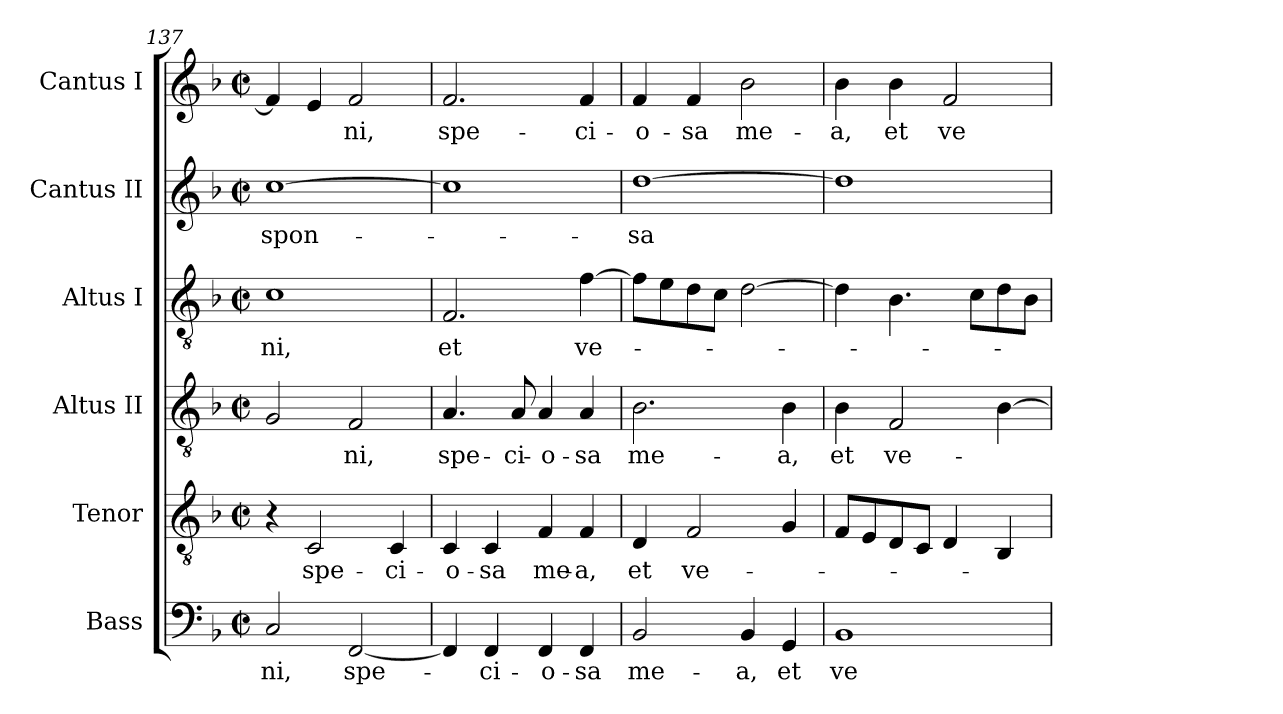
**kern	**text	**kern	**text	**kern	**text	**kern	**text	**kern	**text	**kern	**text
*part6	*part6	*part5	*part5	*part4	*part4	*part3	*part3	*part2	*part2	*part1	*part1
*staff6	*staff6	*staff5	*staff5	*staff4	*staff4	*staff3	*staff3	*staff2	*staff2	*staff1	*staff1
*I"Bass	*	*I"Tenor	*	*I"Altus II	*	*I"Altus I	*	*I"Cantus II	*	*I"Cantus I	*
*I'B.	*	*I'T.	*	*I'A. II	*	*I'A. I	*	*	*	*	*
!!LO:LB:g=z
*clefF4	*	*clefGv2	*	*clefGv2	*	*clefGv2	*	*clefG2	*	*clefG2	*
*	*	*ITrd7c12	*	*	*	*	*	*	*	*	*
*k[b-]	*	*k[b-]	*	*k[b-]	*	*k[b-]	*	*k[b-]	*	*k[b-]	*
*F:	*	*F:	*	*F:	*	*F:	*	*F:	*	*F:	*
*M2/2	*	*M2/2	*	*M2/2	*	*M2/2	*	*M2/2	*	*M2/2	*
*met(c|)	*	*met(c|)	*	*met(c|)	*	*met(c|)	*	*met(c|)	*	*met(c|)	*
=137	=137	=137	=137	=137	=137	=137	=137	=137	=137	=137	=137
!	!LO:LY:b:color=#000000	!	!	!	!	!	!	!	!	!	!
!	!	!	!	!	!	!	!LO:LY:b:color=#000000	!	!	!	!
!	!	!	!	!	!	!	!	!	!LO:LY:b:color=#000000	!	!
2Ci/	-ni,	4r	.	2Gi/	.	1ci	-ni,	[>1cci	spon-	4fi/]	.
!	!	!	!LO:LY:b:color=#000000	!	!	!	!	!	!	!	!
.	.	2CCi/	spe-	.	.	.	.	.	.	4ei/	.
!	!LO:LY:b:color=#000000	!	!	!	!	!	!	!	!	!	!
!	!	!	!	!	!LO:LY:b:color=#000000	!	!	!	!	!	!
!	!	!	!	!	!	!	!	!	!	!	!LO:LY:b:color=#000000
[<2FFi/	spe-	.	.	2Fi/	-ni,	.	.	.	.	2fi/	-ni,
!	!	!	!LO:LY:b:color=#000000	!	!	!	!	!	!	!	!
.	.	4CCi/	-ci-	.	.	.	.	.	.	.	.
=138	=138	=138	=138	=138	=138	=138	=138	=138	=138	=138	=138
!	!	!	!LO:LY:b:color=#000000	!	!	!	!	!	!	!	!
!	!	!	!	!	!LO:LY:b:color=#000000	!	!	!	!	!	!
!	!	!	!	!	!	!	!LO:LY:b:color=#000000	!	!	!	!
!	!	!	!	!	!	!	!	!	!	!	!LO:LY:b:color=#000000
4FFi/]	.	4CCi/	-o-	4.Ai/	spe-	2.Fi/	et	1cci]	.	2.fi/	spe-
!	!LO:LY:b:color=#000000	!	!	!	!	!	!	!	!	!	!
!	!	!	!LO:LY:b:color=#000000	!	!	!	!	!	!	!	!
4FFi/	-ci-	4CCi/	-sa	.	.	.	.	.	.	.	.
!	!	!	!	!	!LO:LY:b:color=#000000	!	!	!	!	!	!
.	.	.	.	8Ai/	-ci-	.	.	.	.	.	.
!	!LO:LY:b:color=#000000	!	!	!	!	!	!	!	!	!	!
!	!	!	!LO:LY:b:color=#000000	!	!	!	!	!	!	!	!
!	!	!	!	!	!LO:LY:b:color=#000000	!	!	!	!	!	!
4FFi/	-o-	4FFi/	me-	4Ai/	-o-	.	.	.	.	.	.
!	!LO:LY:b:color=#000000	!	!	!	!	!	!	!	!	!	!
!	!	!	!LO:LY:b:color=#000000	!	!	!	!	!	!	!	!
!	!	!	!	!	!LO:LY:b:color=#000000	!	!	!	!	!	!
!	!	!	!	!	!	!	!LO:LY:b:color=#000000	!	!	!	!
!	!	!	!	!	!	!	!	!	!	!	!LO:LY:b:color=#000000
4FFi/	-sa	4FFi/	-a,	4Ai/	-sa	[>4fi\	ve-	.	.	4fi/	-ci-
=139	=139	=139	=139	=139	=139	=139	=139	=139	=139	=139	=139
!	!LO:LY:b:color=#000000	!	!	!	!	!	!	!	!	!	!
!	!	!	!LO:LY:b:color=#000000	!	!	!	!	!	!	!	!
!	!	!	!	!	!LO:LY:b:color=#000000	!	!	!	!	!	!
!	!	!	!	!	!	!	!	!	!LO:LY:b:color=#000000	!	!
!	!	!	!	!	!	!	!	!	!	!	!LO:LY:b:color=#000000
2BB-i/	me-	4DDi/	et	2.B-i\	me-	8fi\L]	.	[>1ddi	-sa	4fi/	-o-
.	.	.	.	.	.	8ei\	.	.	.	.	.
!	!	!	!LO:LY:b:color=#000000	!	!	!	!	!	!	!	!
!	!	!	!	!	!	!	!	!	!	!	!LO:LY:b:color=#000000
.	.	2FFi/	ve-	.	.	8di\	.	.	.	4fi/	-sa
.	.	.	.	.	.	8ci\J	.	.	.	.	.
!	!LO:LY:b:color=#000000	!	!	!	!	!	!	!	!	!	!
!	!	!	!	!	!	!	!	!	!	!	!LO:LY:b:color=#000000
4BB-i/	-a,	.	.	.	.	[>2di\	.	.	.	2b-i\	me-
!	!LO:LY:b:color=#000000	!	!	!	!	!	!	!	!	!	!
!	!	!	!	!	!LO:LY:b:color=#000000	!	!	!	!	!	!
4GGi/	et	4GGi/	.	4B-i\	-a,	.	.	.	.	.	.
=140	=140	=140	=140	=140	=140	=140	=140	=140	=140	=140	=140
!	!LO:LY:b:color=#000000	!	!	!	!	!	!	!	!	!	!
!	!	!	!	!	!LO:LY:b:color=#000000	!	!	!	!	!	!
!	!	!	!	!	!	!	!	!	!	!	!LO:LY:b:color=#000000
1BB-i	ve-	8FFi/L	.	4B-i\	et	4di\]	.	1ddi]	.	4b-i\	-a,
.	.	8EEi/	.	.	.	.	.	.	.	.	.
!	!	!	!	!	!LO:LY:b:color=#000000	!	!	!	!	!	!
!	!	!	!	!	!	!	!	!	!	!	!LO:LY:b:color=#000000
.	.	8DDi/	.	2Fi/	ve-	4.B-i\	.	.	.	4b-i\	et
.	.	8CCi/J	.	.	.	.	.	.	.	.	.
!	!	!	!	!	!	!	!	!	!	!	!LO:LY:b:color=#000000
.	.	4DDi/	.	.	.	.	.	.	.	2fi/	ve-
.	.	.	.	.	.	8ci\L	.	.	.	.	.
.	.	4BBB-i/	.	[>4B-i\	.	8di\	.	.	.	.	.
.	.	.	.	.	.	8B-i\J	.	.	.	.	.
=	=	=	=	=	=	=	=	=	=	=	=
*-	*-	*-	*-	*-	*-	*-	*-	*-	*-	*-	*-
